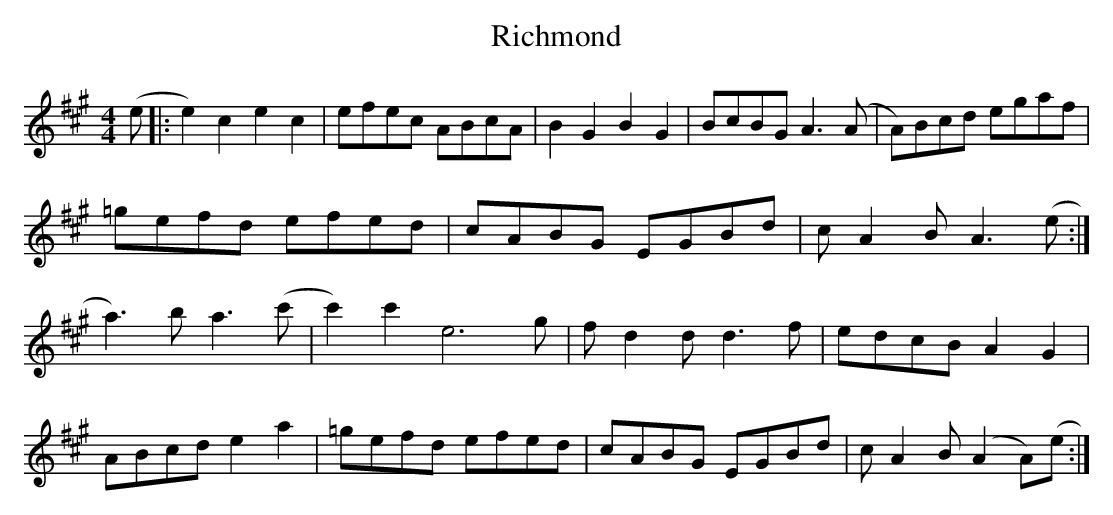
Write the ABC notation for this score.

X:1
T: Richmond
M: 4/4
L: 1/8
K: Amaj
(e|:e2)c2e2c2|efec ABcA|B2G2B2G2|BcBG A2>(A2|A)Bcd egaf|
=gefd efed|cABG EGBd|cA2B A3(e:|
a3)b a3(c'|c'2) c'2 e6 g|fd2d d3f|edcB A2 G2|
ABcd e2a2|=gefd efed|cABG EGBd|cA2B (A2A)(e:|
